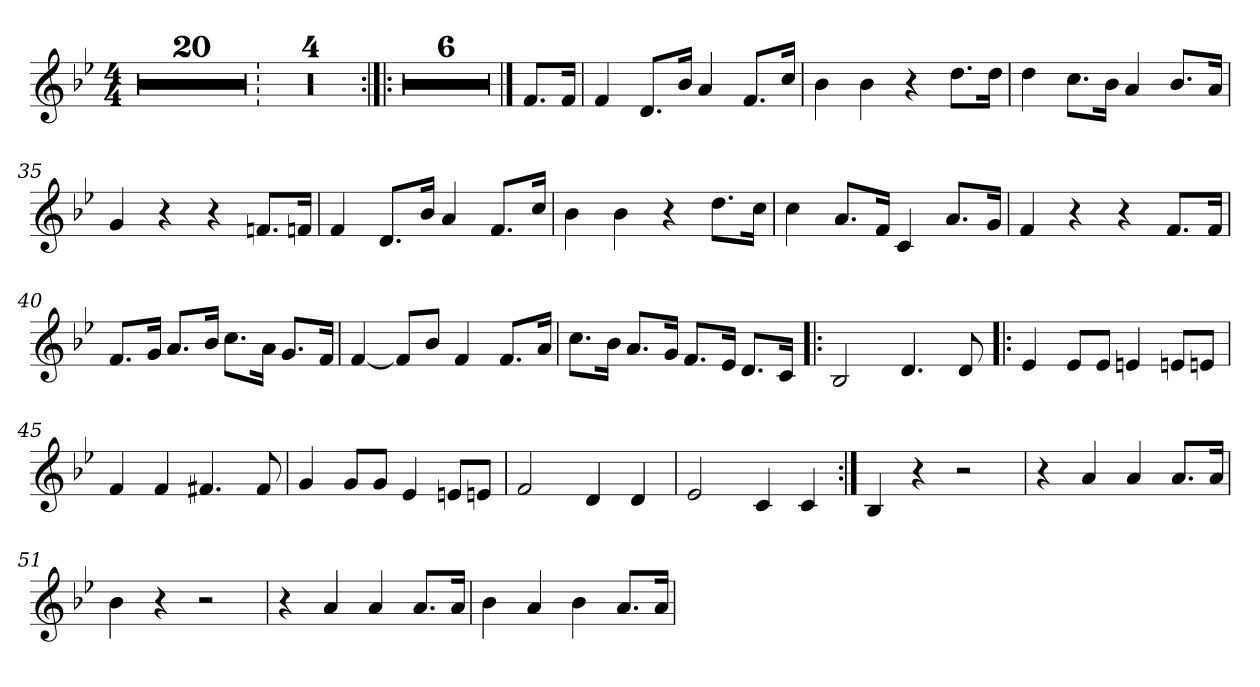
**kern
*part1
*staff1
*clefG2
*k[b-e-]
*B-:
*M4/4
=1
1r
=2
1r
=3
1r
=4
1r
=5
1r
=6
1r
=7
1r
=8
1r
=9
1r
=10
1r
=11
1r
=12
1r
=13
1r
=14
1r
=15
1r
=16
1r
=17
1r
=18
1r
=19
1r
=20
1r
=21|!:
1r
=22
1r
=23
1r
=24
1r
=25:|!
1r
=26
1r
=27
1r
=28
1r
=29
1r
=30
1r
==31
8.f/L
16f/Jk
=32
4f
8.d/L
16b-/Jk
4a
8.f/L
16cc/Jk
=33
4b-
4b-
4r
8.dd\L
16dd\Jk
=34
4dd
8.cc\L
16b-\Jk
4a
8.b-/L
16a/Jk
=35
4g
4r
4r
8.fn/L
16fn/Jk
=26
4f
8.d/L
16b-/Jk
4a
8.f/L
16cc/Jk
=37
4b-
4b-
4r
8.dd\L
16cc\Jk
=38
4cc
8.a/L
16f/Jk
4c
8.a/L
16g/Jk
=39
4f
4r
4r
8.f/L
16f/Jk
=40
8.f/L
16g/Jk
8.a/L
16b-/Jk
8.cc\L
16a\Jk
8.g/L
16f/Jk
=41
[4f
8f/L]
8b-/J
4f
8.f/L
16a/Jk
=42
8.cc\L
16b-\Jk
8.a/L
16g/Jk
8.f/L
16e-/Jk
8.d/L
16c/Jk
=43|!:
2B-
4.d
8d
=44
4e-
8e-/L
8e-/J
4en
8en/L
8en/J
=45
4f
4f
4.f#X
8f#
=46
4g
8g/L
8g/J
4e-
8en/L
8en/J
=47
2f
4d
4d
=48
2e-
4c
4c
=49:|!
4B-
4r
2r
=50
4r
4a
4a
8.a/L
16a/Jk
=51
4b-
4r
2r
=52
4r
4a
4a
8.a/L
16a/Jk
=53
4b-
4a
4b-
8.a/L
16a/Jk
=
*-
